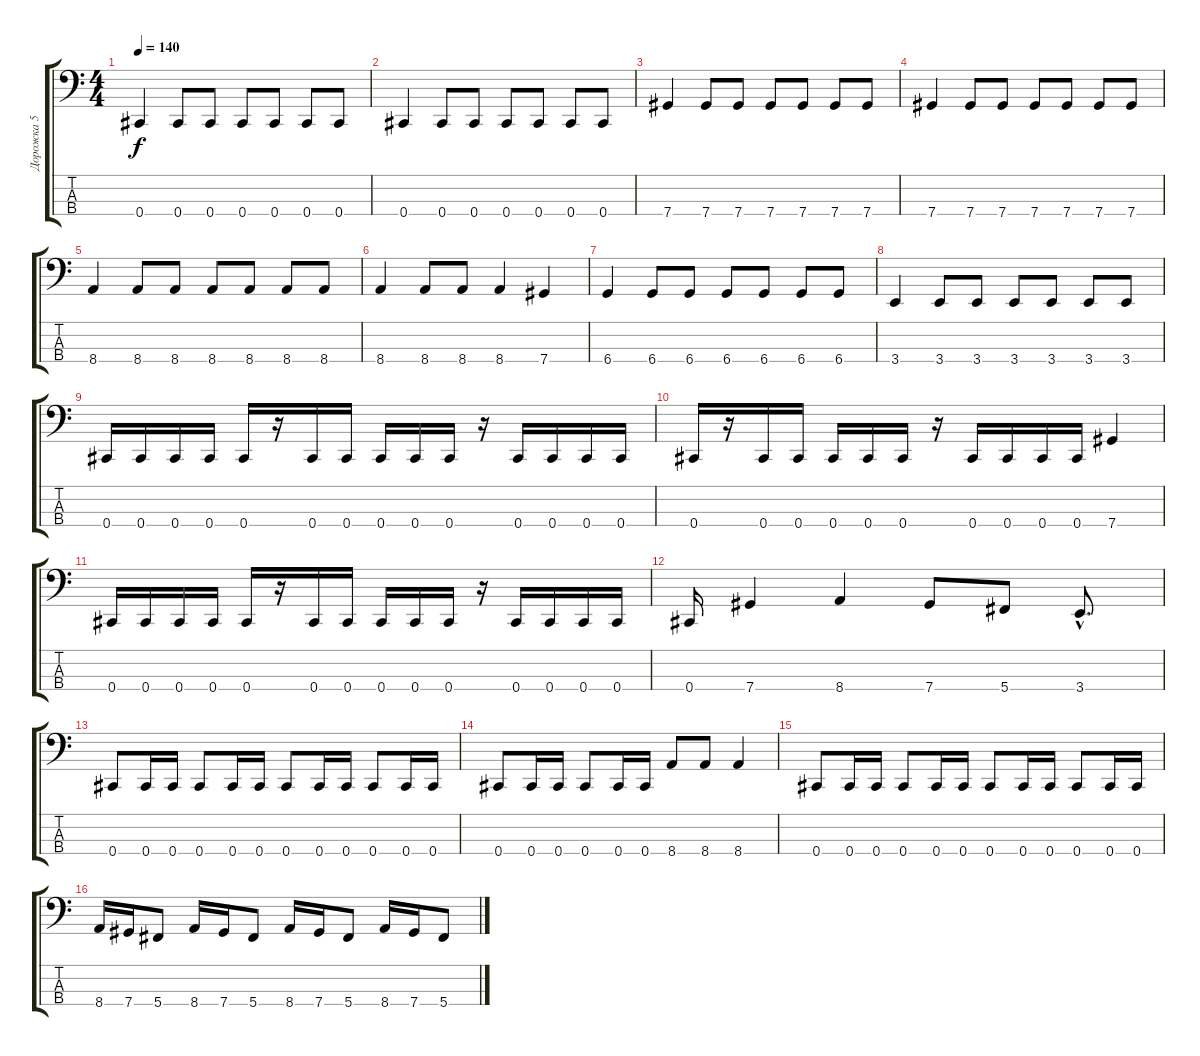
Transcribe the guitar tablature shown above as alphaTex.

\track ("Дорожка 5" "Дорожка 5") {instrument electricbasspick}
\staff {score tabs}
\tuning (Gb2 Db2 Ab1 Db1) {hide}
\ts (4 4)
\tempo 140
\clef f4
\ks c
0.4.4{dy f} 0.4.8 0.4.8 0.4.8 0.4.8 0.4.8 0.4.8 |
0.4.4 0.4.8 0.4.8 0.4.8 0.4.8 0.4.8 0.4.8 |
7.4.4 7.4.8 7.4.8 7.4.8 7.4.8 7.4.8 7.4.8 |
7.4.4 7.4.8 7.4.8 7.4.8 7.4.8 7.4.8 7.4.8 |
8.4.4 8.4.8 8.4.8 8.4.8 8.4.8 8.4.8 8.4.8 |
8.4.4 8.4.8 8.4.8 8.4.4 7.4.4 |
6.4.4 6.4.8 6.4.8 6.4.8 6.4.8 6.4.8 6.4.8 |
3.4.4 3.4.8 3.4.8 3.4.8 3.4.8 3.4.8 3.4.8 |
0.4.16 0.4.16 0.4.16 0.4.16 0.4.16 r.16 0.4.16 0.4.16 0.4.16 0.4.16 0.4.16 r.16 0.4.16 0.4.16 0.4.16 0.4.16 |
0.4.16 r.16 0.4.16 0.4.16 0.4.16 0.4.16 0.4.16 r.16 0.4.16 0.4.16 0.4.16 0.4.16 7.4.4 |
0.4.16 0.4.16 0.4.16 0.4.16 0.4.16 r.16 0.4.16 0.4.16 0.4.16 0.4.16 0.4.16 r.16 0.4.16 0.4.16 0.4.16 0.4.16 |
0.4.16 7.4.4 8.4.4 7.4.8 5.4.8 3.4{hac}.8{d} |
0.4.8 0.4.16 0.4.16 0.4.8 0.4.16 0.4.16 0.4.8 0.4.16 0.4.16 0.4.8 0.4.16 0.4.16 |
0.4.8 0.4.16 0.4.16 0.4.8 0.4.16 0.4.16 8.4.8 8.4.8 8.4.4 |
0.4.8 0.4.16 0.4.16 0.4.8 0.4.16 0.4.16 0.4.8 0.4.16 0.4.16 0.4.8 0.4.16 0.4.16 |
8.4.16 7.4.16 5.4.8 8.4.16 7.4.16 5.4.8 8.4.16 7.4.16 5.4.8 8.4.16 7.4.16 5.4.8
